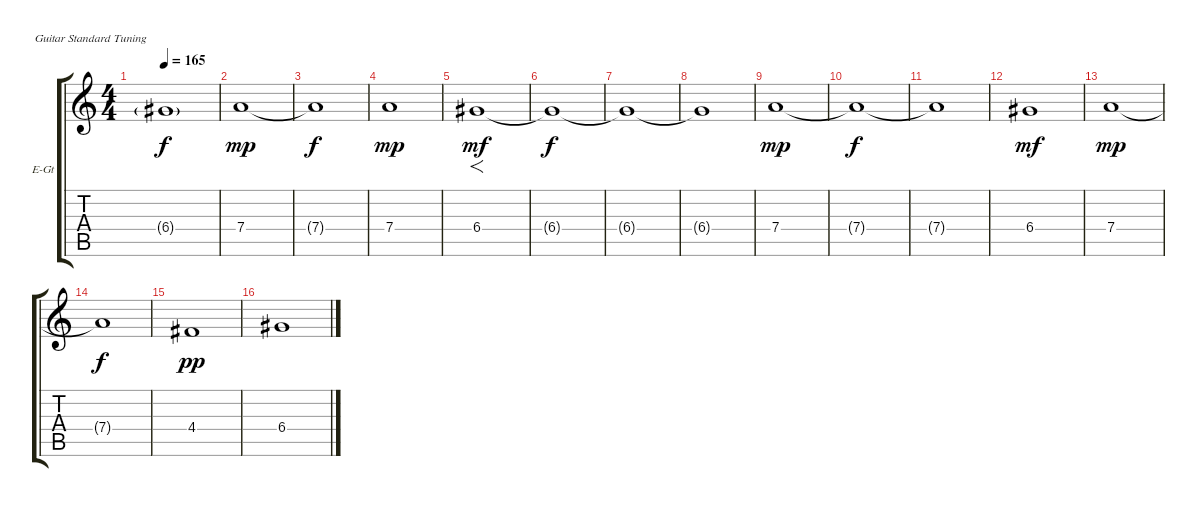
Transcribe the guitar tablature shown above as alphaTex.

\defaultSystemsLayout 4
\bracketExtendMode groupsimilarinstruments
\firstSystemTrackNameOrientation horizontal
\otherSystemsTrackNameOrientation horizontal
\track ("Electric Guitar" "E-Gt") {instrument electricguitarclean}
\staff {score tabs}
\tuning (E4 B3 G3 D3 A2 E2)
\ts (4 4)
\tempo 165
\clef g2
\ks c
6.4{g}.1{dy f} |
7.4.1{dy mp} |
7.4{t}.1{dy f} |
7.4.1{dy mp} |
6.4.1{f dy mf} |
6.4{t}.1{dy f} |
6.4{t}.1 |
6.4{t}.1 |
7.4.1{dy mp} |
7.4{t}.1{dy f} |
7.4{t}.1 |
6.4.1{dy mf} |
7.4.1{dy mp} |
7.4{t}.1{dy f} |
4.4.1{dy pp} |
6.4.1
